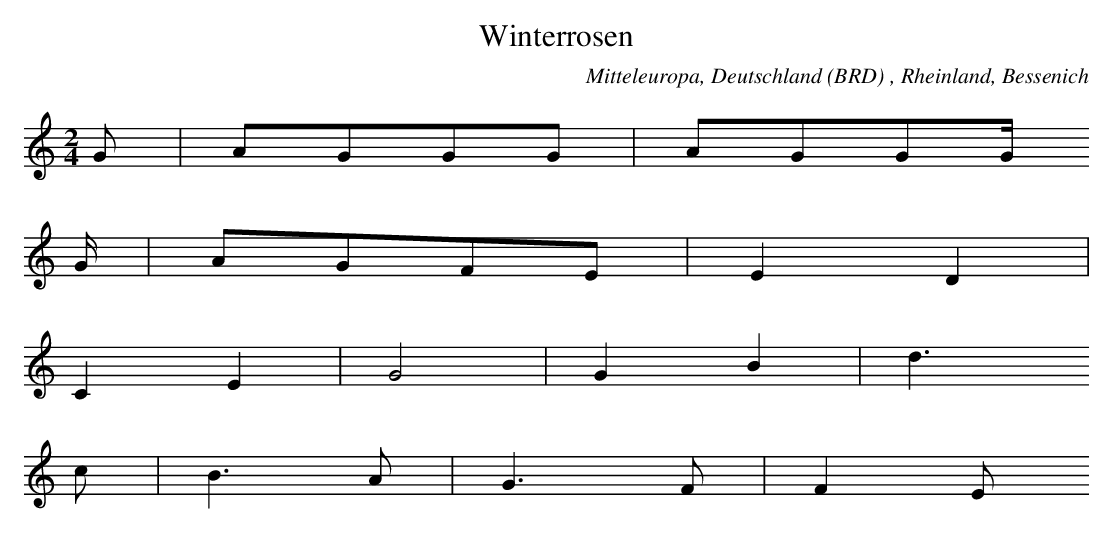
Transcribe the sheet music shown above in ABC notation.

X:1
T: Winterrosen
O: Mitteleuropa, Deutschland (BRD) , Rheinland, Bessenich
M: 2/4
L: 1/16
K: C
G2 | A2G2G2G2 | A2G2G2G
G | A2G2F2E2 | E4D4 |
C4E4 | G8 | G4B4 | d6
c2 | B6A2 | G6F2 | F4E2
